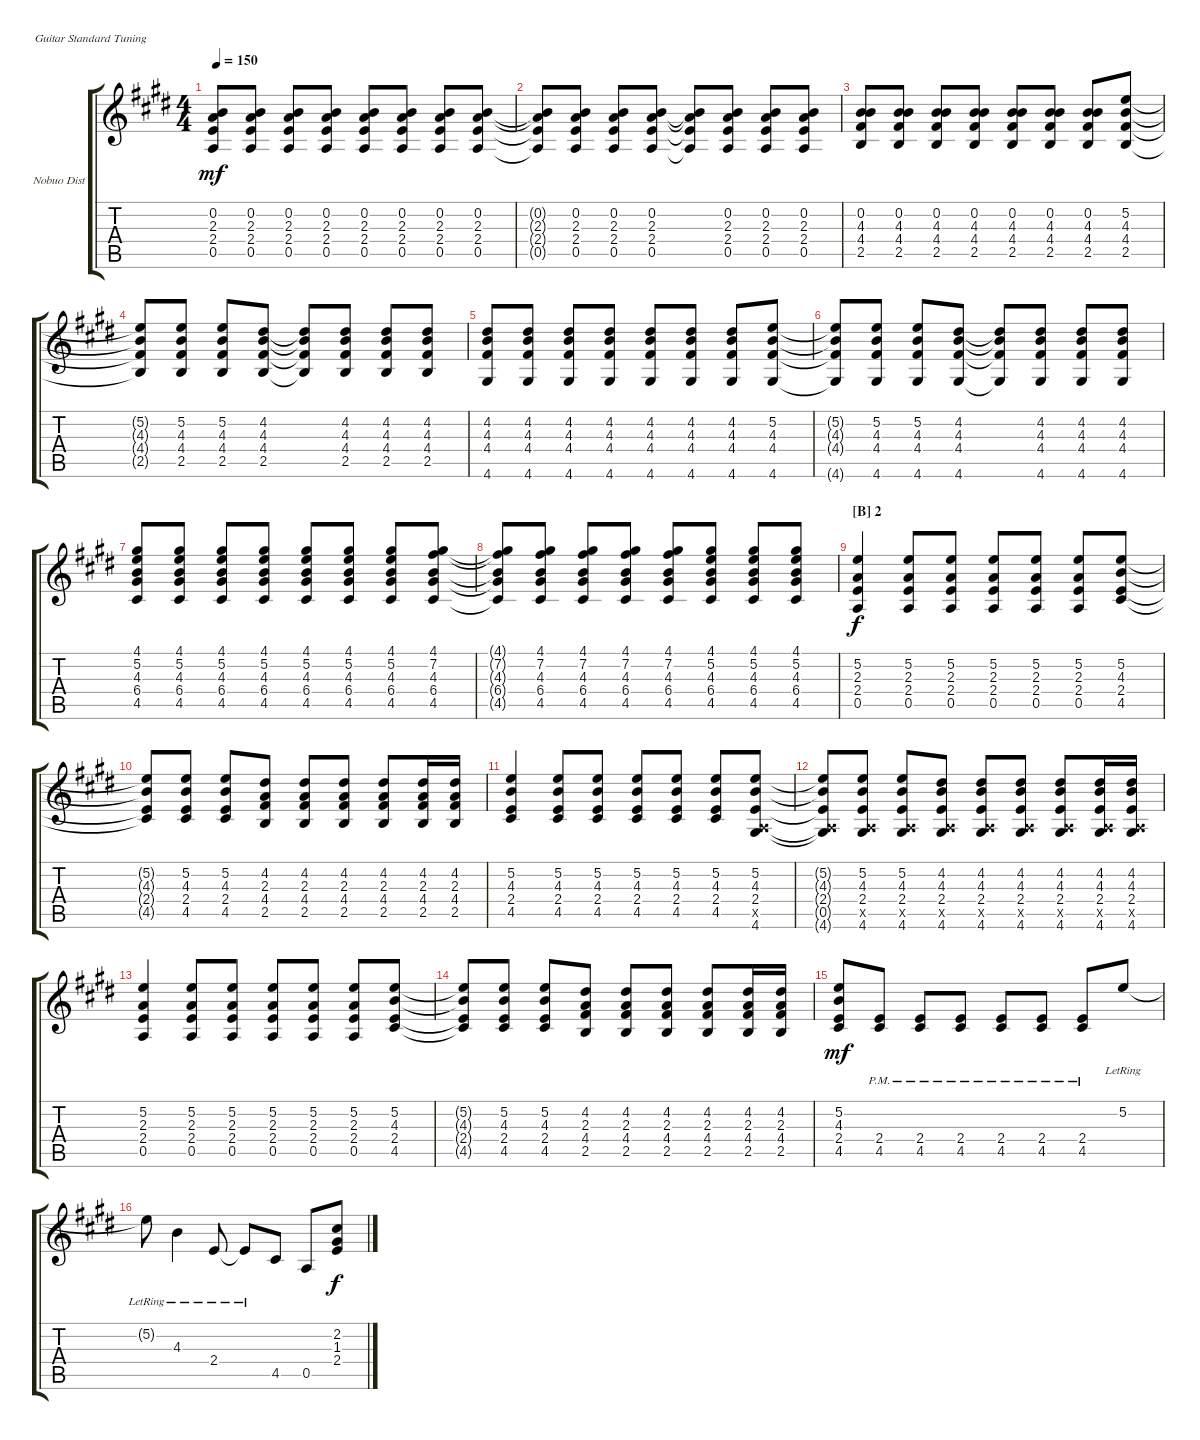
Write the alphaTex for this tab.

\bracketExtendMode groupsimilarinstruments
\firstSystemTrackNameOrientation horizontal
\otherSystemsTrackNameOrientation horizontal
\track ("Nobuo Distortion" "Nobuo Dist") {instrument acousticguitarnylon}
\staff {score tabs}
\tuning (E4 B3 G3 D3 A2 E2)
\ts (4 4)
\tempo 150
\clef g2
\ks e
(0.5 2.4 2.3 0.2).8{dy mf} (0.5 2.4 2.3 0.2).8 (0.5 2.4 2.3 0.2).8 (0.5 2.4 2.3 0.2).8 (0.5 2.4 2.3 0.2).8 (0.5 2.4 2.3 0.2).8 (0.5 2.4 2.3 0.2).8 (0.5 2.4 2.3 0.2).8 |
(0.5{t} 2.4{t} 2.3{t} 0.2{t}).8 (0.5 2.4 2.3 0.2).8 (0.5 2.4 2.3 0.2).8 (0.5 2.4 2.3 0.2).8 (0.5{t} 2.4{t} 2.3{t} 0.2{t}).8 (0.5 2.4 2.3 0.2).8 (0.5 2.4 2.3 0.2).8 (0.5 2.4 2.3 0.2).8 |
(2.5 4.4 4.3 0.2).8 (2.5 4.4 4.3 0.2).8 (2.5 4.4 4.3 0.2).8 (2.5 4.4 4.3 0.2).8 (2.5 4.4 4.3 0.2).8 (2.5 4.4 4.3 0.2).8 (2.5 4.4 4.3 0.2).8 (2.5 4.4 4.3 5.2).8 |
(2.5{t} 4.4{t} 4.3{t} 5.2{t}).8 (2.5 4.4 4.3 5.2).8 (2.5 4.4 4.3 5.2).8 (2.5 4.4 4.3 4.2).8 (2.5{t} 4.4{t} 4.3{t} 4.2{t}).8 (2.5 4.4 4.3 4.2).8 (2.5 4.4 4.3 4.2).8 (2.5 4.4 4.3 4.2).8 |
(4.6 4.4 4.3 4.2).8 (4.6 4.4 4.3 4.2).8 (4.6 4.4 4.3 4.2).8 (4.6 4.4 4.3 4.2).8 (4.6 4.4 4.3 4.2).8 (4.6 4.4 4.3 4.2).8 (4.6 4.4 4.3 4.2).8 (4.6 4.4 4.3 5.2).8 |
(4.6{t} 4.4{t} 4.3{t} 5.2{t}).8 (4.6 4.4 4.3 5.2).8 (4.6 4.4 4.3 5.2).8 (4.6 4.4 4.3 4.2).8 (4.6{t} 4.4{t} 4.3{t} 4.2{t}).8 (4.6 4.4 4.3 4.2).8 (4.6 4.4 4.3 4.2).8 (4.6 4.4 4.3 4.2).8 |
(4.5 6.4 4.3 5.2 4.1).8 (4.5 6.4 4.3 5.2 4.1).8 (4.5 6.4 4.3 5.2 4.1).8 (4.5 6.4 4.3 5.2 4.1).8 (4.5 6.4 4.3 5.2 4.1).8 (4.5 6.4 4.3 5.2 4.1).8 (4.5 6.4 4.3 5.2 4.1).8 (4.5 6.4 4.3 7.2 4.1).8 |
(4.5{t} 6.4{t} 4.3{t} 7.2{t} 4.1{t}).8 (4.5 6.4 4.3 7.2 4.1).8 (4.5 6.4 4.3 7.2 4.1).8 (4.5 6.4 4.3 7.2 4.1).8 (4.5 6.4 4.3 7.2 4.1).8 (4.5 6.4 4.3 5.2 4.1).8 (4.5 6.4 4.3 5.2 4.1).8 (4.5 6.4 4.3 5.2 4.1).8 |
\section ("B" "2")
(0.5 2.4 2.3 5.2).4{dy f} (0.5 2.4 2.3 5.2).8 (0.5 2.4 2.3 5.2).8 (0.5 2.4 2.3 5.2).8 (0.5 2.4 2.3 5.2).8 (0.5 2.4 2.3 5.2).8 (4.5 2.4 4.3 5.2).8 |
(4.5{t} 2.4{t} 4.3{t} 5.2{t}).8 (4.5 2.4 4.3 5.2).8 (4.5 2.4 4.3 5.2).8 (4.4 2.3 4.2 2.5).8 (4.4 2.3 4.2 2.5).8 (4.4 2.3 4.2 2.5).8 (4.4 2.3 4.2 2.5).8 (4.4 2.3 4.2 2.5).16 (4.4 2.3 4.2 2.5).16 |
(4.5 2.4 4.3 5.2).4 (4.5 2.4 4.3 5.2).8 (4.5 2.4 4.3 5.2).8 (4.5 2.4 4.3 5.2).8 (4.5 2.4 4.3 5.2).8 (4.5 2.4 4.3 5.2).8 (4.6 2.4 4.3 5.2 0.5{x}).8 |
(4.6{t} 2.4{t} 4.3{t} 5.2{t} 0.5{x t}).8 (4.6 2.4 4.3 5.2 0.5{x}).8 (4.6 2.4 4.3 5.2 0.5{x}).8 (4.6 2.4 4.3 4.2 0.5{x}).8 (4.6 2.4 4.3 4.2 0.5{x}).8 (4.6 2.4 4.3 4.2 0.5{x}).8 (4.6 2.4 4.3 4.2 0.5{x}).8 (4.6 2.4 4.3 4.2 0.5{x}).16 (4.6 2.4 4.3 4.2 0.5{x}).16 |
(0.5 2.4 2.3 5.2).4 (0.5 2.4 2.3 5.2).8 (0.5 2.4 2.3 5.2).8 (0.5 2.4 2.3 5.2).8 (0.5 2.4 2.3 5.2).8 (0.5 2.4 2.3 5.2).8 (4.5 2.4 4.3 5.2).8 |
(4.5{t} 2.4{t} 4.3{t} 5.2{t}).8 (4.5 2.4 4.3 5.2).8 (4.5 2.4 4.3 5.2).8 (4.4 2.3 4.2 2.5).8 (4.4 2.3 4.2 2.5).8 (4.4 2.3 4.2 2.5).8 (4.4 2.3 4.2 2.5).8 (4.4 2.3 4.2 2.5).16 (4.4 2.3 4.2 2.5).16 |
(2.4 4.3 5.2 4.5).8{dy mf} (4.5{pm} 2.4).8 (4.5{pm} 2.4).8 (4.5{pm} 2.4).8 (4.5{pm} 2.4).8 (4.5{pm} 2.4).8 (4.5{pm} 2.4).8 5.2{lr}.8 |
5.2{lr t}.8 4.3{lr}.4 2.4{lr}.8 2.4{lr t}.8 4.5.8 0.5.8 (2.4 1.3 2.2).8{dy f}
